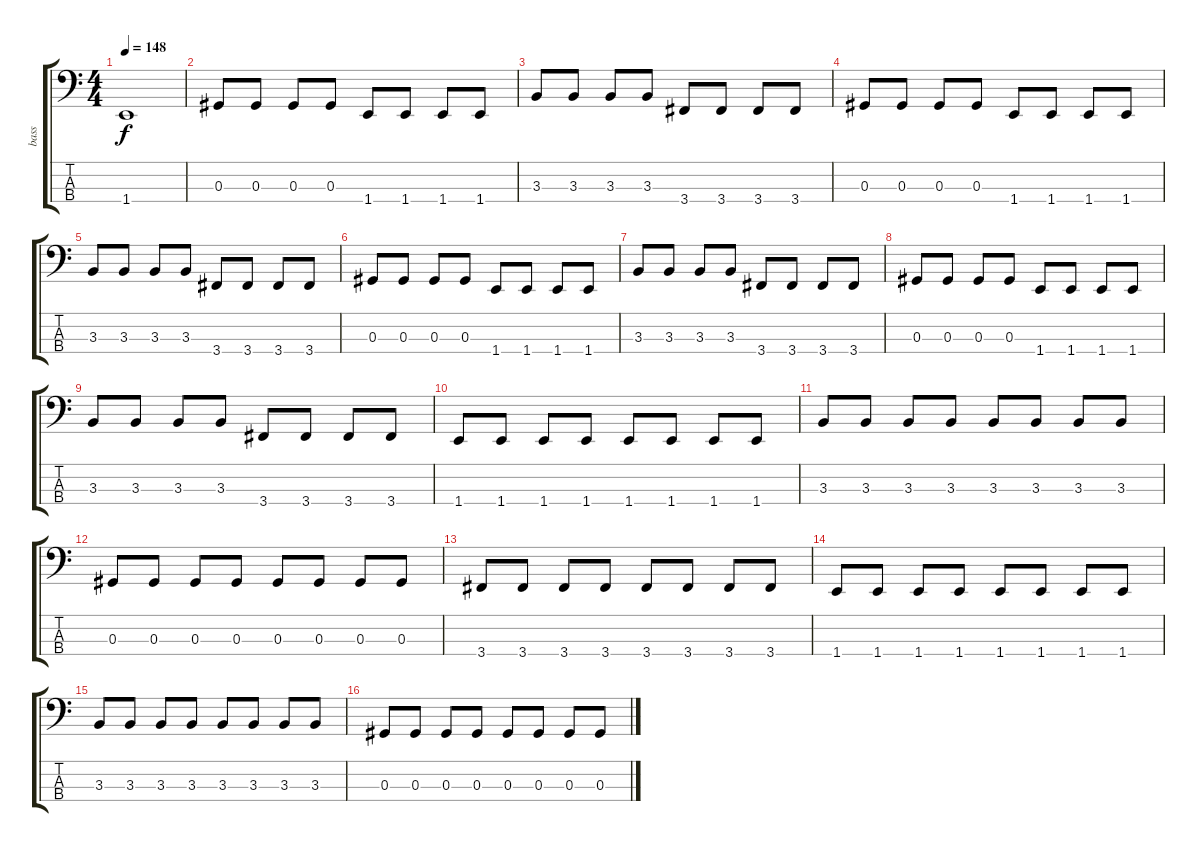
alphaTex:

\track ("bass" "bass") {instrument electricbassfinger}
\staff {score tabs}
\tuning (Gb2 Db2 Ab1 Eb1) {hide}
\ts (4 4)
\tempo 148
\clef f4
\ks c
1.4{t}.1{dy f} |
0.3.8 0.3.8 0.3.8 0.3.8 1.4.8 1.4.8 1.4.8 1.4.8 |
3.3.8 3.3.8 3.3.8 3.3.8 3.4.8 3.4.8 3.4.8 3.4.8 |
0.3.8 0.3.8 0.3.8 0.3.8 1.4.8 1.4.8 1.4.8 1.4.8 |
3.3.8 3.3.8 3.3.8 3.3.8 3.4.8 3.4.8 3.4.8 3.4.8 |
0.3.8 0.3.8 0.3.8 0.3.8 1.4.8 1.4.8 1.4.8 1.4.8 |
3.3.8 3.3.8 3.3.8 3.3.8 3.4.8 3.4.8 3.4.8 3.4.8 |
0.3.8 0.3.8 0.3.8 0.3.8 1.4.8 1.4.8 1.4.8 1.4.8 |
3.3.8 3.3.8 3.3.8 3.3.8 3.4.8 3.4.8 3.4.8 3.4.8 |
1.4.8 1.4.8 1.4.8 1.4.8 1.4.8 1.4.8 1.4.8 1.4.8 |
3.3.8 3.3.8 3.3.8 3.3.8 3.3.8 3.3.8 3.3.8 3.3.8 |
0.3.8 0.3.8 0.3.8 0.3.8 0.3.8 0.3.8 0.3.8 0.3.8 |
3.4.8 3.4.8 3.4.8 3.4.8 3.4.8 3.4.8 3.4.8 3.4.8 |
1.4.8 1.4.8 1.4.8 1.4.8 1.4.8 1.4.8 1.4.8 1.4.8 |
3.3.8 3.3.8 3.3.8 3.3.8 3.3.8 3.3.8 3.3.8 3.3.8 |
0.3.8 0.3.8 0.3.8 0.3.8 0.3.8 0.3.8 0.3.8 0.3.8
